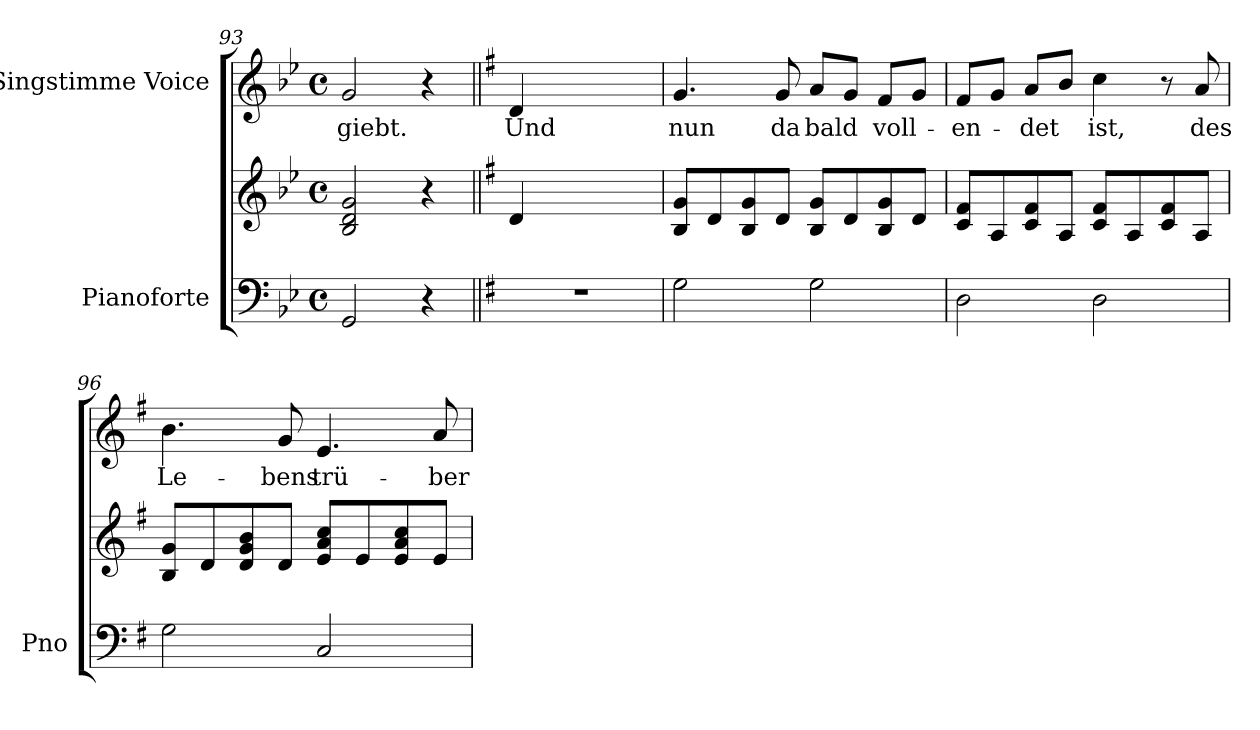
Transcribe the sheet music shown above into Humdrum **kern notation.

**kern	**kern	**kern	**text
*part2	*part2	*part1	*part1
*staff3	*staff2	*staff1	*staff1
*I"Pianoforte	*	*I"Singstimme Voice	*
*I'Pno	*	*	*
*clefF4	*clefG2	*clefG2	*
*k[b-e-]	*k[b-e-]	*k[b-e-]	*
*M4/4	*M4/4	*M4/4	*
*met(c)	*met(c)	*met(c)	*
=93	=93	=93	=93
2GG/	2B-/ 2d/ 2g/	2g/	-giebt.
4r	4r	4r	.
=93X3||	=93X3||	=93X3||	=93X3||
*k[f#]	*k[f#]	*k[f#]	*
1r	4d/	4d/	Und
.	2.ryy	2.ryy	.
=94	=94	=94	=94
2G\	8B/ 8g/L	4.g/	nun
.	8d/	.	.
.	8B/ 8g/	.	.
.	8d/J	8g/	da
2G\	8B/ 8g/L	8a/L	bald
.	8d/	8g/J	.
.	8B/ 8g/	8f#/L	voll-
.	8d/J	8g/J	.
=95	=95	=95	=95
2D\	8c/ 8f#/L	8f#/L	-en-
.	8A/	8g/J	.
.	8c/ 8f#/	8a/L	-det
.	8A/J	8b/J	.
2D\	8c/ 8f#/L	4cc\	ist,
.	8A/	.	.
.	8c/ 8f#/	8r	.
.	8A/J	8a/	des
=96	=96	=96	=96
2G\	8B/ 8g/L	4.b\	Le-
.	8d/	.	.
.	8d/ 8g/ 8b/	.	.
.	8d/J	8g/	-bens
2C/	8e/ 8a/ 8cc/L	4.e/	trü-
.	8e/	.	.
.	8e/ 8a/ 8cc/	.	.
.	8e/J	8a/	-ber
=	=	=	=
*-	*-	*-	*-
